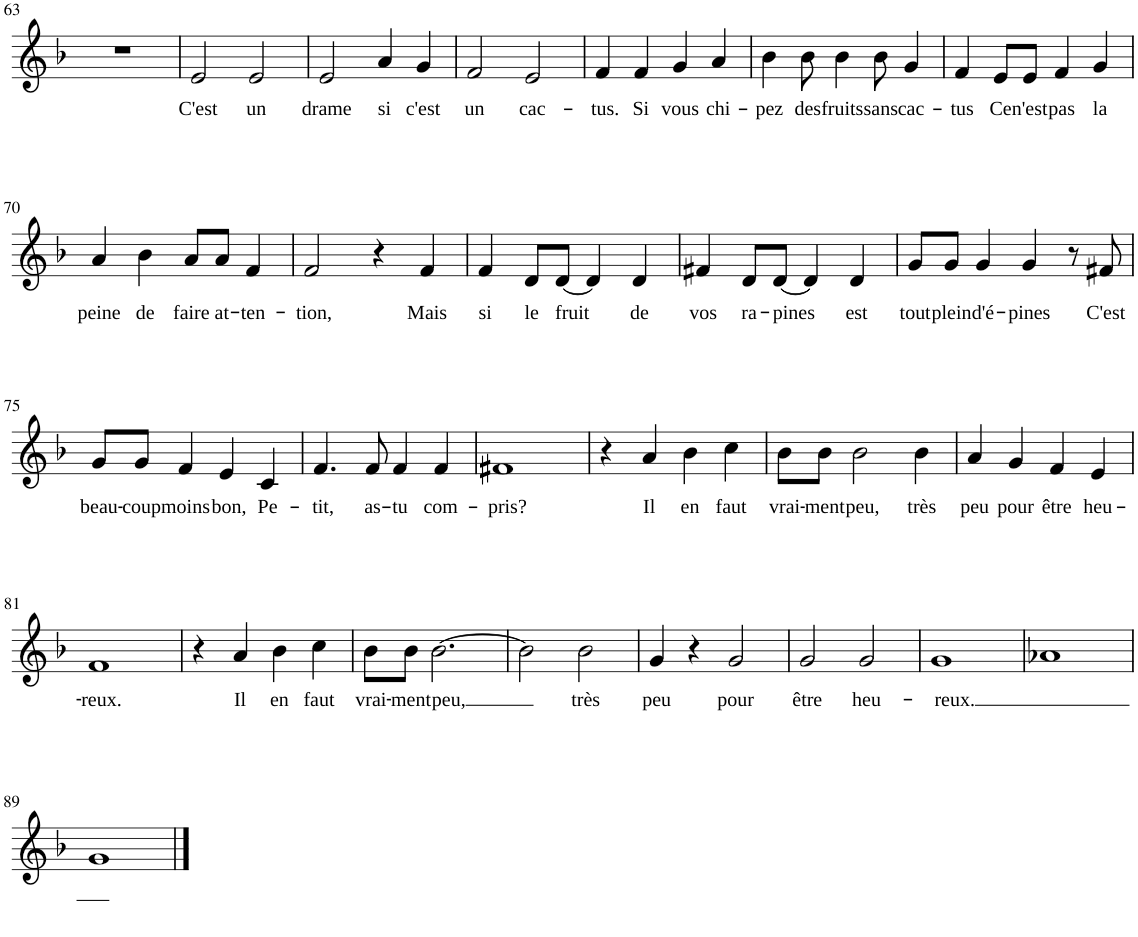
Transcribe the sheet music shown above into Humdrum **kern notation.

**kern	**text
*part1	*part1
*staff1	*staff1
*I"Alto	*
*I'A	*
!!LO:PB:g=z
*clefG2	*
*Trd5c9	*
*k[b-]	*
*F:	*
*M4/4	*
*met(c)	*
=63	=63
1r	.
=64	=64
!	!LO:LY:b
2e/	C'est
!	!LO:LY:b
2e/	un
=65	=65
!	!LO:LY:b
2e/	drame
!	!LO:LY:b
4a/	si
!	!LO:LY:b
4g/	c'est
=66	=66
!	!LO:LY:b
2f/	un
!	!LO:LY:b
2e/	cac-
=67	=67
!	!LO:LY:b
4f/	-tus.
!	!LO:LY:b
4f/	Si
!	!LO:LY:b
4g/	vous
!	!LO:LY:b
4a/	chi-
=68	=68
!	!LO:LY:b
4b-\	-pez
!	!LO:LY:b
8b-\	des
!	!LO:LY:b
4b-\	fruits
!	!LO:LY:b
8b-\	sans
!	!LO:LY:b
4g/	cac-
=69	=69
!	!LO:LY:b
4f/	-tus
!	!LO:LY:b
8e/L	Ce
!	!LO:LY:b
8e/J	n'est
!	!LO:LY:b
4f/	pas
!	!LO:LY:b
4g/	la
!!LO:LB:g=z
=70	=70
!	!LO:LY:b
4a/	peine
!	!LO:LY:b
4b-\	de
!	!LO:LY:b
8a/L	faire
!	!LO:LY:b
8a/J	at-
!	!LO:LY:b
4f/	-ten-
=71	=71
!	!LO:LY:b
2f/	-tion,
4r	.
!	!LO:LY:b
4f/	Mais
=72	=72
!	!LO:LY:b
4f/	si
!	!LO:LY:b
8d/L	le
!	!LO:LY:b
[8d/J	fruit
4d/]	.
!	!LO:LY:b
4d/	de
=73	=73
!	!LO:LY:b
4f#X/	vos
!	!LO:LY:b
8d/L	ra-
!	!LO:LY:b
[8d/J	-pines
4d/]	.
!	!LO:LY:b
4d/	est
=74	=74
!	!LO:LY:b
8g/L	tout
!	!LO:LY:b
8g/J	plein
!	!LO:LY:b
4g/	d'é-
!	!LO:LY:b
4g/	-pines
8r	.
!	!LO:LY:b
8f#X/	C'est
!!LO:LB:g=z
=75	=75
!	!LO:LY:b
8g/L	beau-
!	!LO:LY:b
8g/J	-coup
!	!LO:LY:b
4f/	moins
!	!LO:LY:b
4e/	bon,
!	!LO:LY:b
4c/	Pe-
=76	=76
!	!LO:LY:b
4.f/	-tit,
!	!LO:LY:b
8f/	as-
!	!LO:LY:b
4f/	-tu
!	!LO:LY:b
4f/	com-
=77	=77
!	!LO:LY:b
1f#X	-pris?
=78	=78
4r	.
!	!LO:LY:b
4a/	Il
!	!LO:LY:b
4b-\	en
!	!LO:LY:b
4cc\	faut
=79	=79
!	!LO:LY:b
8b-\L	vrai-
!	!LO:LY:b
8b-\J	-ment
!	!LO:LY:b
2b-\	peu,
!	!LO:LY:b
4b-\	très
=80	=80
!	!LO:LY:b
4a/	peu
!	!LO:LY:b
4g/	pour
!	!LO:LY:b
4f/	être
!	!LO:LY:b
4e/	heu-
!!LO:LB:g=z
=81	=81
!	!LO:LY:b
1f	-reux.
=82	=82
4r	.
!	!LO:LY:b
4a/	Il
!	!LO:LY:b
4b-\	en
!	!LO:LY:b
4cc\	faut
=83	=83
!	!LO:LY:b
8b-\L	vrai-
!	!LO:LY:b
8b-\J	-ment
!	!LO:LY:b
[2.b-\	peu,
=84	=84
2b-\]	.
!	!LO:LY:b
2b-\	très
=85	=85
!	!LO:LY:b
4g/	peu
4r	.
!	!LO:LY:b
2g/	pour
=86	=86
!	!LO:LY:b
2g/	être
!	!LO:LY:b
2g/	heu-
=87	=87
!	!LO:LY:b
1g	-reux.
=88	=88
1a-X	.
!!LO:LB:g=z
=89	=89
1g	.
==	==
*-	*-
